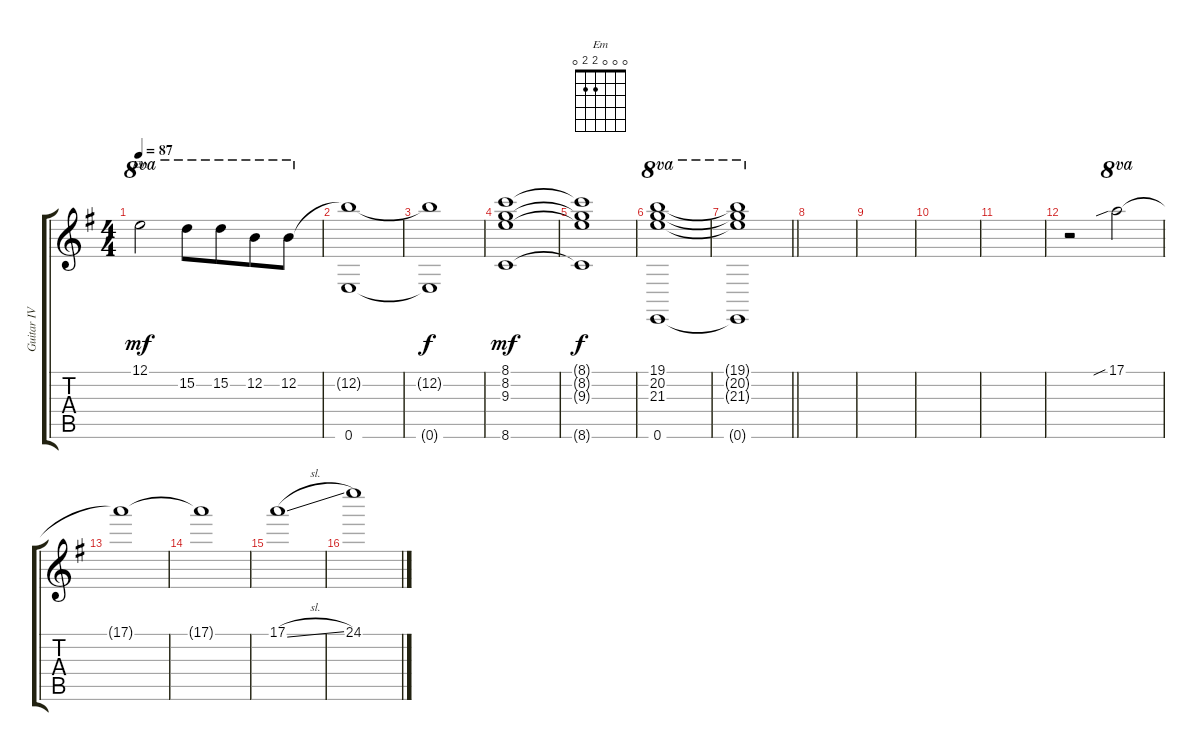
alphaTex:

\track ("Guitar IV" "Guitar IV") {instrument overdrivenguitar}
\staff {score tabs}
\tuning (E4 B3 G3 D3 A2 E2) {hide}
\chord ("Em" 0 0 0 2 2 0)
\ts (4 4)
\tempo 87
\clef g2
\ks g
12.1.2{ch "Em" ot 8va dy mf} 15.2.8{ot 8va} 15.2.8{ot 8va beam merge} 12.2.8{ot 8va} 12.2.8{ot 8va} |
(12.2{t} 0.6).1 |
(12.2{t} 0.6{t}).1{dy f} |
(8.1 8.2 9.3 8.6).1{dy mf} |
(8.1{t} 8.2{t} 9.3{t} 8.6{t}).1{dy f} |
(19.1 20.2 21.3 0.6).1{ot 8va} |
\barLineRight lightlight
(19.1{t} 20.2{t} 21.3{t} 0.6{t}).1{ot 8va} |
|
|
|
|
r.2 17.1{sib}.2{ot 8va} |
17.1{t}.1 |
17.1{t}.1 |
17.1{sl}.1 |
24.1.1
